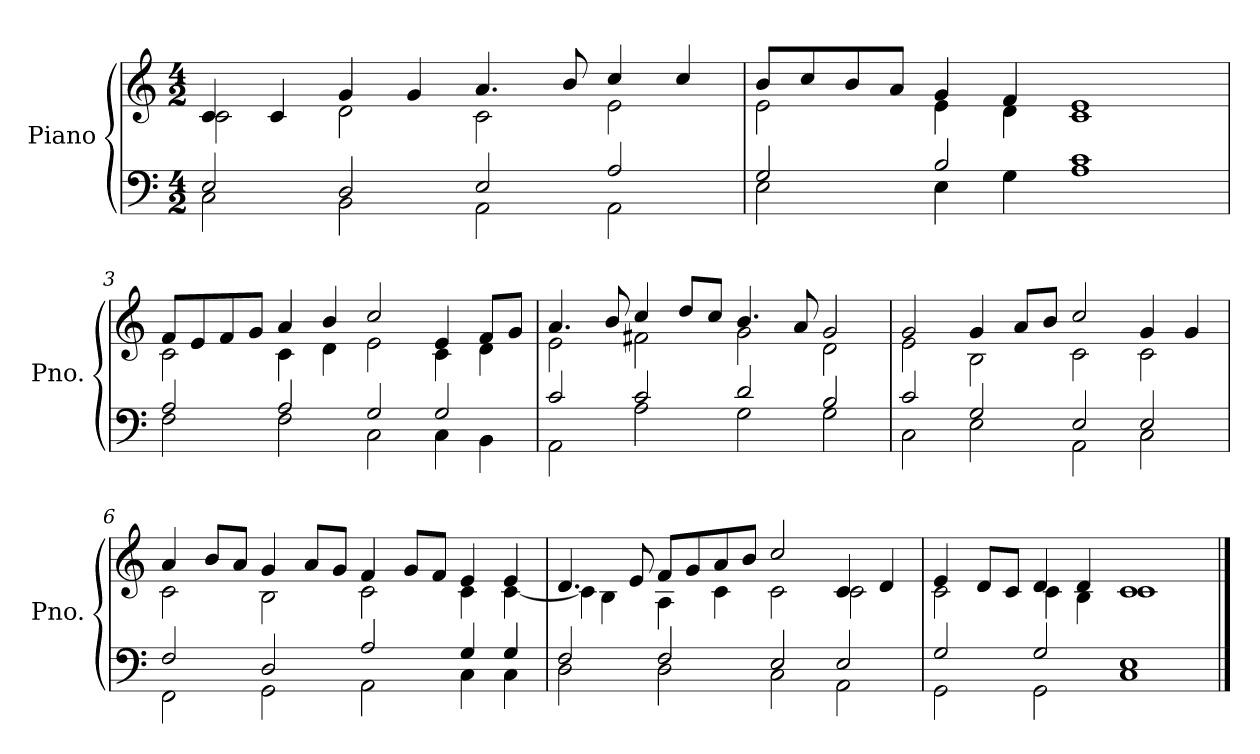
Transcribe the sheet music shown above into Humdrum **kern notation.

**kern	**kern
*part1	*part1
*staff2	*staff1
*I"Piano	*
*I'Pno.	*
*clefF4	*clefG2
*k[]	*k[]
*M4/2	*M4/2
*MM200	*MM200
=1	=1
*^	*^
2E/	2C\	4c/	2c\
.	.	4c/	.
2D/	2BB\	4g/	2d\
.	.	4g/	.
2E/	2AA\	4.a/	2c\
.	.	8b/	.
2A/	2AA\	4cc/	2e\
.	.	4cc/	.
=2	=2	=2	=2
2G/	2E\	8b/L	2e\
.	.	8cc/	.
.	.	8b/	.
.	.	8a/J	.
2B/	4E\	4g/	4e\
.	4G\	4f/	4d\
1c	1A	1e	1c
=3	=3	=3	=3
2A/	2F\	8f/L	2c\
.	.	8e/	.
.	.	8f/	.
.	.	8g/J	.
2A/	2F\	4a/	4c\
.	.	4b/	4d\
2G/	2C\	2cc/	2e\
2G/	4C\	4e/	4c\
.	4BB\	8f/L	4d\
.	.	8g/J	.
!!LO:LB:g=z	!!
=4	=4	=4	=4
2c/	2AA\	4.a/	2e\
.	.	8b/	.
2c/	2A\	4cc/	2f#X\
.	.	8dd/L	.
.	.	8cc/J	.
2d/	2G\	4.b/	2g\
.	.	8a/	.
2B/	2G\	2g/	2d\
=5	=5	=5	=5
2c/	2C\	2g/	2e\
2G/	2E\	4g/	2B\
.	.	8a/L	.
.	.	8b/J	.
2E/	2AA\	2cc/	2c\
2E/	2C\	4g/	2c\
.	.	4g/	.
=6	=6	=6	=6
2F/	2FF\	4a/	2c\
.	.	8b/L	.
.	.	8a/J	.
2D/	2GG\	4g/	2B\
.	.	8a/L	.
.	.	8g/J	.
2A/	2AA\	4f/	2c\
.	.	8g/L	.
.	.	8f/J	.
4G/	4C\	4e/	4c\
4G/	4C\	4e/	[4c\
=7	=7	=7	=7
2F/	2D\	4.d/	4c\]
.	.	.	4B\
.	.	8e/	.
2F/	2D\	8f/L	4A\
.	.	8g/	.
.	.	8a/	4c\
.	.	8b/J	.
2E/	2C\	2cc/	2c\
2E/	2AA\	4c/	2c\
.	.	4d/	.
!!LO:LB:g=z	!!
=8	=8	=8	=8
2G/	2GG\	4e/	2c\
.	.	8d/L	.
.	.	8c/J	.
2G/	2GG\	4d/	4c\
.	.	4d/	4B\
1E	1C	1c	1c
*v	*v	*	*
*	*v	*v
==	==
*-	*-
